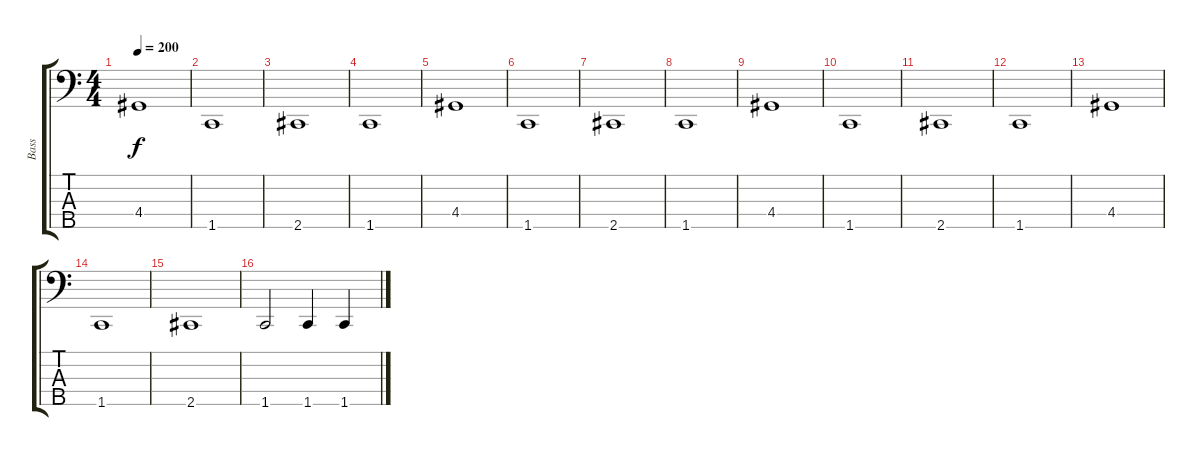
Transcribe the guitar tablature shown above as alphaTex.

\track ("Bass" "Bass") {instrument electricbasspick}
\staff {score tabs}
\tuning (G2 D2 A1 E1 B0) {hide}
\ts (4 4)
\tempo 200
\clef f4
\ks c
4.4.1{dy f} |
1.5.1 |
2.5.1 |
1.5.1 |
4.4.1 |
1.5.1 |
2.5.1 |
1.5.1 |
4.4.1 |
1.5.1 |
2.5.1 |
1.5.1 |
4.4.1 |
1.5.1 |
2.5.1 |
1.5.2 1.5.4 1.5{ss}.4
